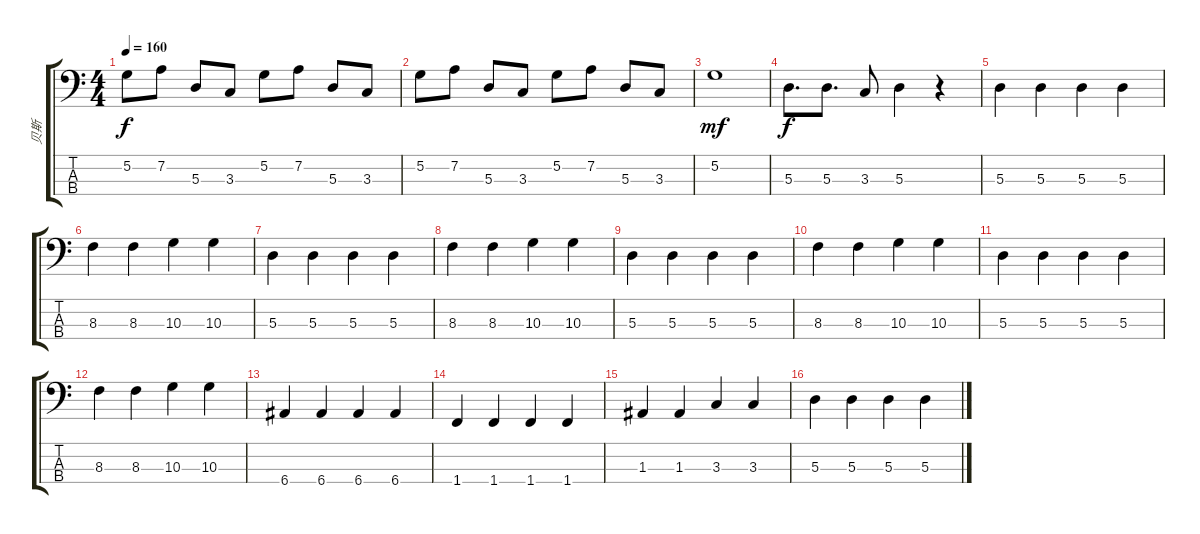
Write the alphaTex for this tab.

\track ("贝斯" "贝斯") {instrument electricbassfinger}
\staff {score tabs}
\tuning (G2 D2 A1 E1) {hide}
\ts (4 4)
\tempo 160
\clef f4
\ks c
5.2.8{dy f} 7.2.8 5.3.8 3.3.8 5.2.8 7.2.8 5.3.8 3.3.8 |
5.2.8 7.2.8 5.3.8 3.3.8 5.2.8 7.2.8 5.3.8 3.3.8 |
5.2.1{dy mf} |
5.3.8{d dy f} 5.3.8{d} 3.3.8 5.3.4 r.4 |
5.3.4 5.3.4 5.3.4 5.3.4 |
8.3.4 8.3.4 10.3.4 10.3.4 |
5.3.4 5.3.4 5.3.4 5.3.4 |
8.3.4 8.3.4 10.3.4 10.3.4 |
5.3.4 5.3.4 5.3.4 5.3.4 |
8.3.4 8.3.4 10.3.4 10.3.4 |
5.3.4 5.3.4 5.3.4 5.3.4 |
8.3.4 8.3.4 10.3.4 10.3.4 |
6.4.4 6.4.4 6.4.4 6.4.4 |
1.4.4 1.4.4 1.4.4 1.4.4 |
1.3.4 1.3.4 3.3.4 3.3.4 |
5.3.4 5.3.4 5.3.4 5.3.4
